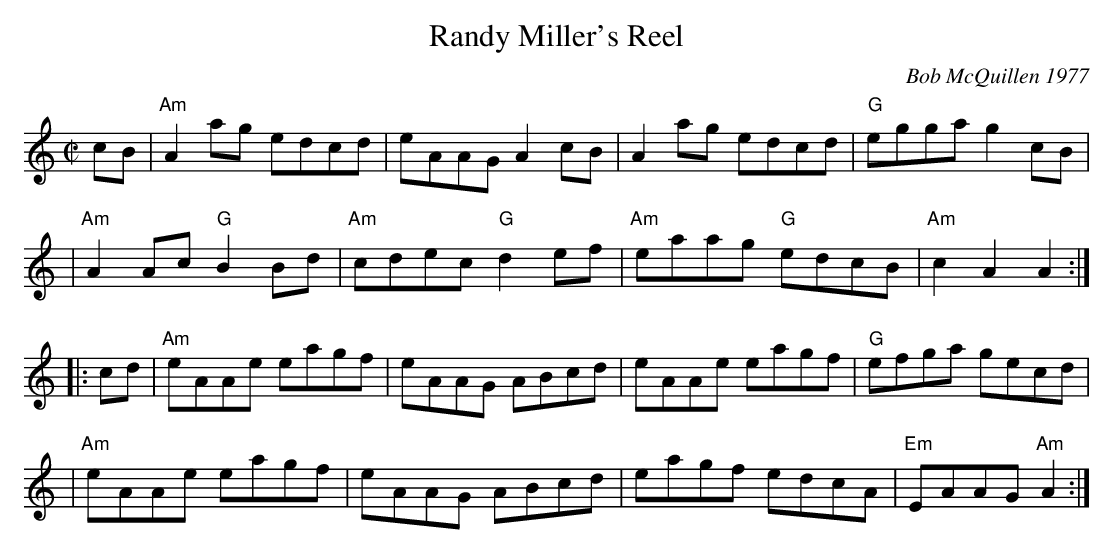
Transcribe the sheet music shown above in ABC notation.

X:1
T: Randy Miller's Reel
C: Bob McQuillen 1977
M: C|
L: 1/8
K: Am
cB \
| "Am"A2ag    edcd |     eAAG    A2cB |     A2ag    edcd |  "G"egga g2cB |
| "Am"A2Ac "G"B2Bd | "Am"cdec "G"d2ef | "Am"eaag "G"edcB | "Am"c2A2 A2 :|
|: cd \
| "Am"eAAe eagf | eAAG ABcd | eAAe eagf |  "G"efga   gecd |
| "Am"eAAe eagf | eAAG ABcd | eagf edcA | "Em"EAAG "Am"A2 :|
